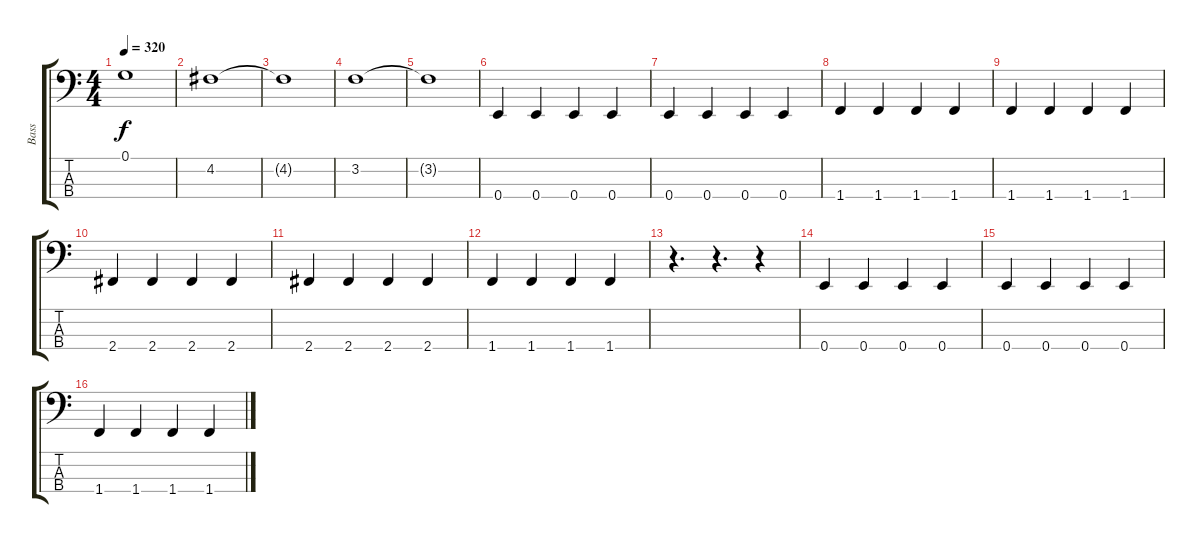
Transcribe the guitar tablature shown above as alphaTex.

\track ("Bass" "Bass") {instrument electricbassfinger}
\staff {score tabs}
\tuning (G2 D2 A1 E1) {hide}
\ts (4 4)
\tempo 320
\clef f4
\ks c
0.1{t}.1{dy f} |
4.2.1 |
4.2{t}.1 |
3.2.1 |
3.2{t}.1 |
0.4.4 0.4.4 0.4.4 0.4.4 |
0.4.4 0.4.4 0.4.4 0.4.4 |
1.4.4 1.4.4 1.4.4 1.4.4 |
1.4.4 1.4.4 1.4.4 1.4.4 |
2.4.4 2.4.4 2.4.4 2.4.4 |
2.4.4 2.4.4 2.4.4 2.4.4 |
1.4.4 1.4.4 1.4.4 1.4.4 |
r.4{d} r.4{d} r.4 |
0.4.4 0.4.4 0.4.4 0.4.4 |
0.4.4 0.4.4 0.4.4 0.4.4 |
1.4.4 1.4.4 1.4.4 1.4.4
